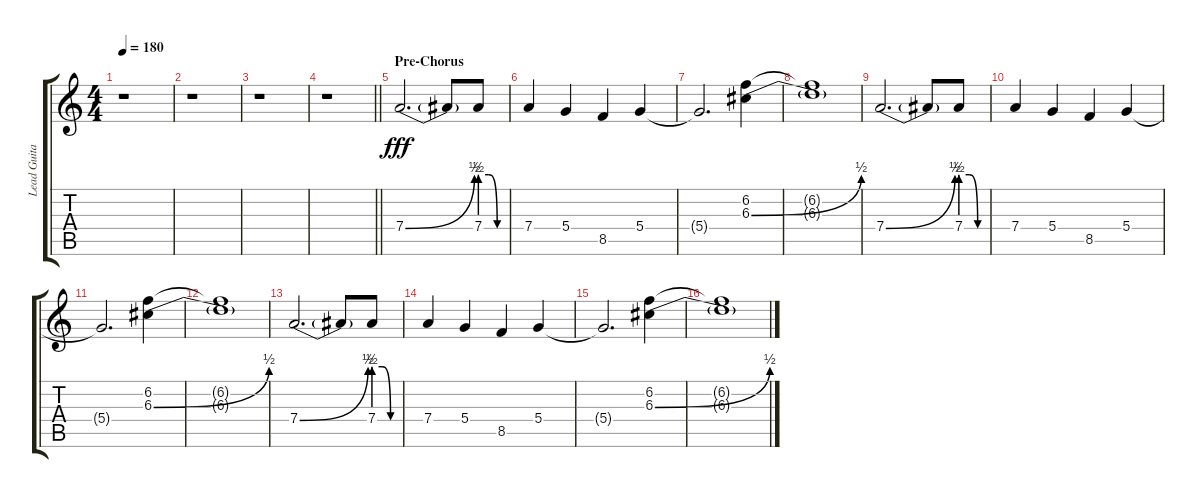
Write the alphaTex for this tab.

\track ("Lead Guitar" "Lead Guita") {instrument distortionguitar}
\staff {score tabs}
\tuning (E4 B3 G3 D3 A2 E2) {hide}
\ts (4 4)
\tempo 180
\clef g2
\ks c
r.1{dy fff} |
r.1 |
r.1 |
\barLineRight lightlight
r.1 |
\section ("" "Pre-Chorus")
7.4{be (bend 0 0 60 2)}.2{d} 7.4{t}.8 7.4{be (custom 0 2 20 2 40 0 60 0)}.8 |
7.4.4 5.4.4 8.5.4 5.4.4 |
5.4{t}.2{d} (6.2 6.3{be (bend 0 0 60 2)}).4 |
(6.2{t} 6.3{t}).1 |
7.4{be (bend 0 0 60 2)}.2{d} 7.4{t}.8 7.4{be (custom 0 2 20 2 40 0 60 0)}.8 |
7.4.4 5.4.4 8.5.4 5.4.4 |
5.4{t}.2{d} (6.2 6.3{be (bend 0 0 60 2)}).4 |
(6.2{t} 6.3{t}).1 |
7.4{be (bend 0 0 60 2)}.2{d} 7.4{t}.8 7.4{be (custom 0 2 20 2 40 0 60 0)}.8 |
7.4.4 5.4.4 8.5.4 5.4.4 |
5.4{t}.2{d} (6.2 6.3{be (bend 0 0 60 2)}).4 |
(6.2{t} 6.3{t}).1
